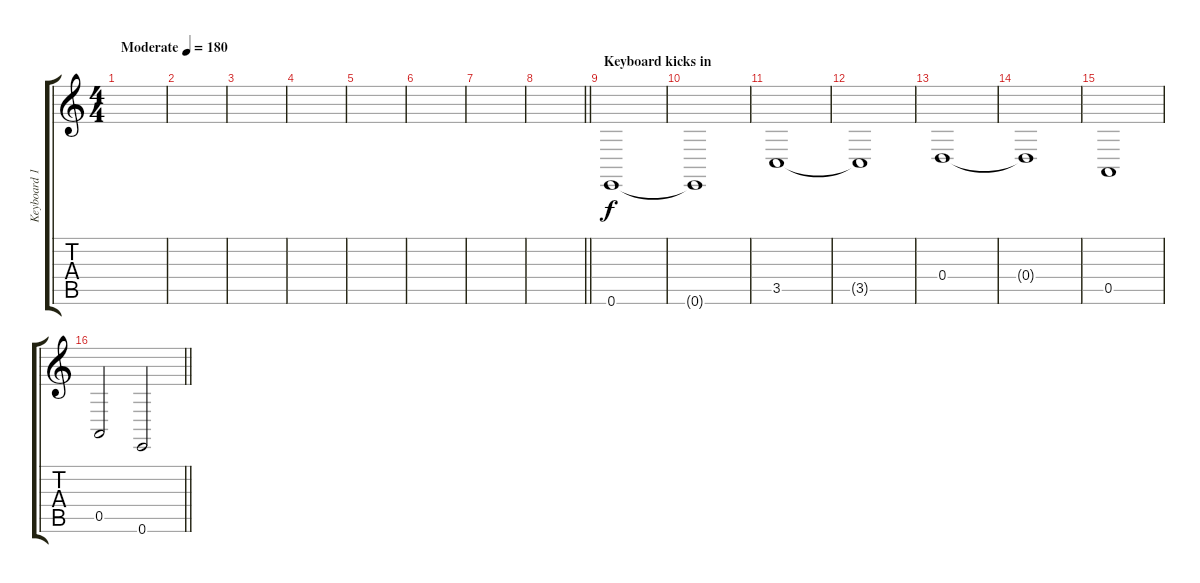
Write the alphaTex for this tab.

\track ("Keyboard 1" "Keyboard 1") {instrument synthstrings1}
\staff {score tabs}
\tuning (E4 B3 G3 D3 A2 E2) {hide}
\ts (4 4)
\tempo (180 "Moderate")
\clef g2
\ks c
|
|
|
|
|
|
|
\barLineRight lightlight
|
\section ("" "Keyboard kicks in")
0.6.1 |
0.6{t}.1 |
3.5.1 |
3.5{t}.1 |
0.4.1 |
0.4{t}.1 |
0.5.1 |
\barLineRight lightlight
0.5.2 0.6.2
